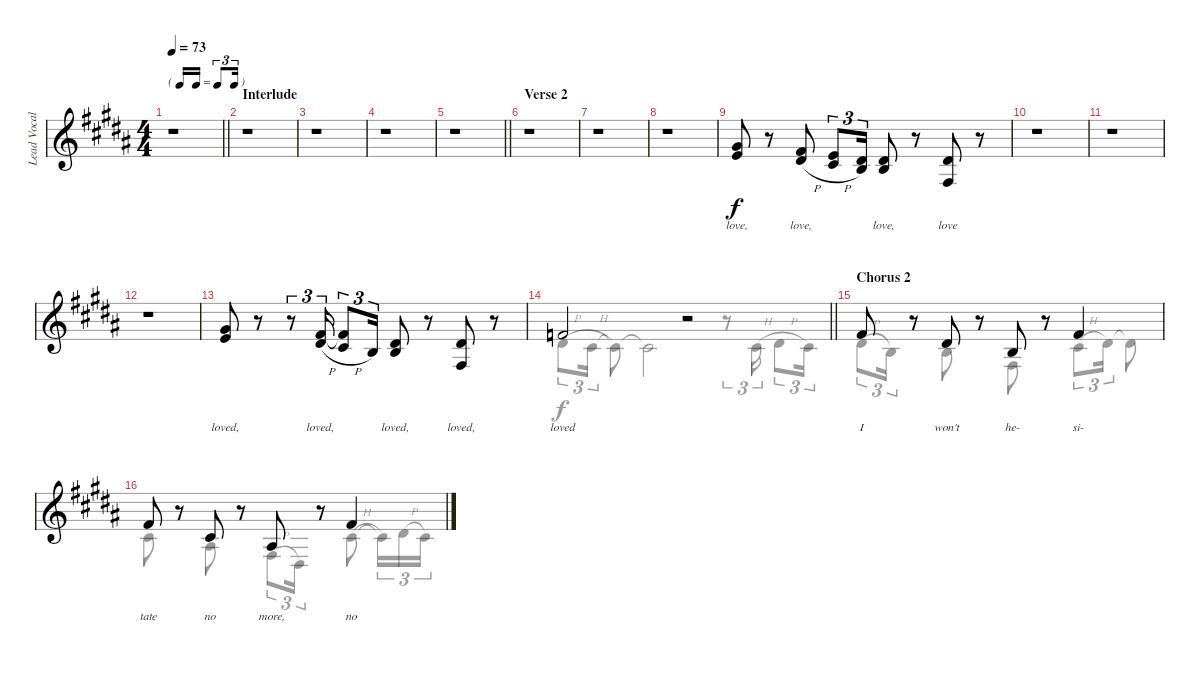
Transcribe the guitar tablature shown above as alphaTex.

\track ("Lead Vocal Harmonies" "Lead Vocal") {instrument frenchhorn}
\staff {score}
\tuning (E4 B3 G3 D3 A2 E2) {hide}
\voice
\ts (4 4)
\tf triplet16th
\tempo 73
\clef g2
\barLineRight lightlight
\ks b
r.1{dy f} |
\section ("" "Interlude")
r.1 |
r.1 |
r.1 |
\barLineRight lightlight
r.1 |
\section ("" "Verse 2")
r.1 |
r.1 |
r.1 |
(4.1 5.2).8{lyrics (0 "love,") lyrics (1 "") lyrics (2 "") lyrics (3 "") lyrics (4 "")} r.8 (7.2{h} 8.3{h}).8{lyrics (0 "love,") lyrics (1 "") lyrics (2 "") lyrics (3 "") lyrics (4 "")} (5.2{h} 6.3{h}).8{tu (3 2) lyrics (0 "") lyrics (1 "") lyrics (2 "") lyrics (3 "") lyrics (4 "")} (4.2 4.3).16{tu (3 2) lyrics (0 "") lyrics (1 "") lyrics (2 "") lyrics (3 "") lyrics (4 "")} (4.2 4.3).8{lyrics (0 "love,") lyrics (1 "") lyrics (2 "") lyrics (3 "") lyrics (4 "")} r.8 (4.2 4.4).8{lyrics (0 "love") lyrics (1 "") lyrics (2 "") lyrics (3 "") lyrics (4 "")} r.8 |
r.1 |
r.1 |
r.1 |
(4.1 5.2).8{lyrics (0 "loved,") lyrics (1 "") lyrics (2 "") lyrics (3 "") lyrics (4 "")} r.8 r.8{tu (3 2)} (2.1 8.3{h}).16{tu (3 2) lyrics (0 "loved,") lyrics (1 "") lyrics (2 "") lyrics (3 "") lyrics (4 "")} (2.1{t} 6.3{h}).8{tu (3 2) lyrics (0 "") lyrics (1 "") lyrics (2 "") lyrics (3 "") lyrics (4 "")} 4.3.16{tu (3 2) lyrics (0 "") lyrics (1 "") lyrics (2 "") lyrics (3 "") lyrics (4 "")} (4.2 4.3).8{lyrics (0 "loved,") lyrics (1 "") lyrics (2 "") lyrics (3 "") lyrics (4 "")} r.8 (4.2 4.4).8{lyrics (0 "loved,") lyrics (1 "") lyrics (2 "") lyrics (3 "") lyrics (4 "")} r.8 |
\barLineRight lightlight
6.2.2{lyrics (0 "loved") lyrics (1 "") lyrics (2 "") lyrics (3 "") lyrics (4 "")} r.2 |
\section ("" "Chorus 2")
2.1.8{lyrics (0 "I") lyrics (1 "") lyrics (2 "") lyrics (3 "") lyrics (4 "")} r.8 4.2.8{lyrics (0 "won't") lyrics (1 "") lyrics (2 "") lyrics (3 "") lyrics (4 "")} r.8 0.2.8{lyrics (0 "he-") lyrics (1 "") lyrics (2 "") lyrics (3 "") lyrics (4 "")} r.8 2.1.4{lyrics (0 "si-") lyrics (1 "") lyrics (2 "") lyrics (3 "") lyrics (4 "")} |
2.1.8{lyrics (0 "tate") lyrics (1 "") lyrics (2 "") lyrics (3 "") lyrics (4 "")} r.8 2.2.8{lyrics (0 "no") lyrics (1 "") lyrics (2 "") lyrics (3 "") lyrics (4 "")} r.8 3.3.8{lyrics (0 "more,") lyrics (1 "") lyrics (2 "") lyrics (3 "") lyrics (4 "")} r.8 2.1.4{lyrics (0 "no") lyrics (1 "") lyrics (2 "") lyrics (3 "") lyrics (4 "")}
\voice
\clef g2
\ottava regular
\simile none
\barLineRight lightlight
\ks b
|
|
|
|
\barLineRight lightlight
|
|
|
|
|
|
|
|
|
\barLineRight lightlight
8.3{h}.8{tu (3 2)} 6.3{h}.16{tu (3 2)} 6.3{t}.8 6.3{t}.2 r.8{tu (3 2)} 2.2{h}.16{tu (3 2)} 4.2{h}.8{tu (3 2)} 2.2.16{tu (3 2)} |
4.2{h}.8{tu (3 2)} 0.2.16{tu (3 2)} r.8 4.3.8 r.8 4.4.8 r.8 2.2{h}.8{tu (3 2)} 4.2.16{tu (3 2)} 4.2{t}.8 |
2.2.8 r.8 3.3.8 r.8 4.4{h}.8{tu (3 2)} 1.4.16{tu (3 2)} r.8 2.2{h}.8 2.2{t}.16{tu (3 2)} 4.2{h}.16{tu (3 2)} 2.2.16{tu (3 2)}
